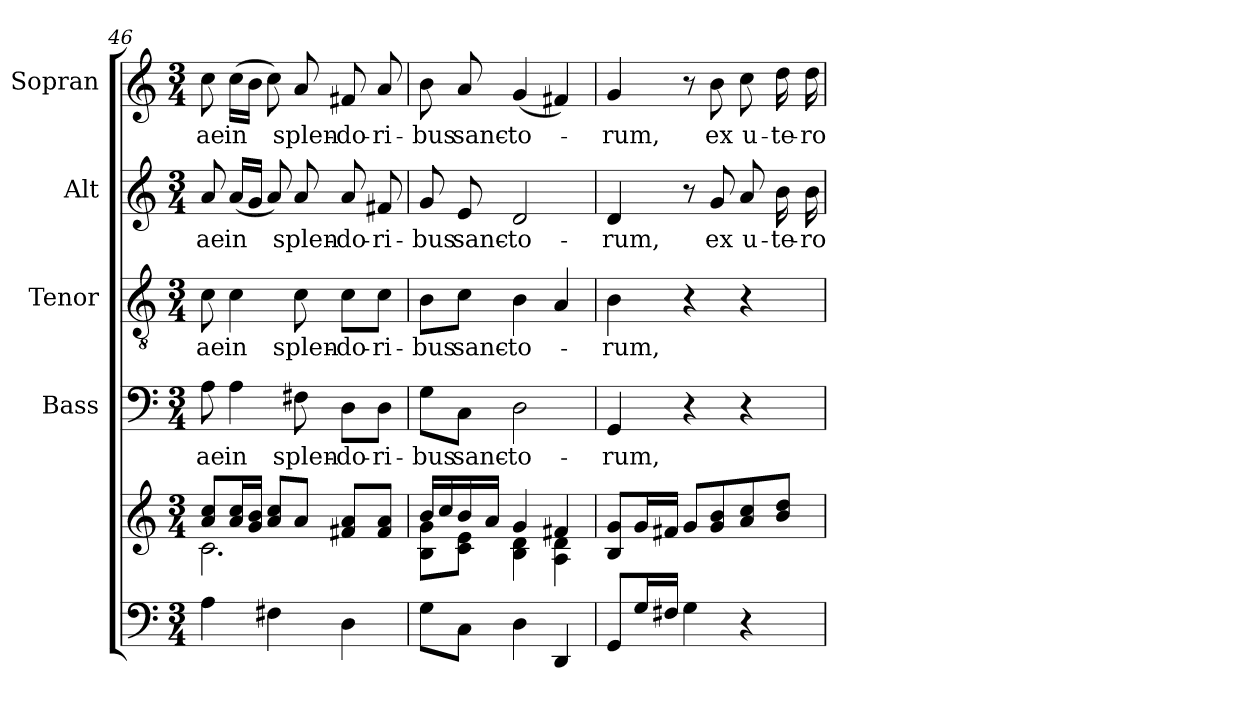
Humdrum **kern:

**kern	**kern	**kern	**text	**kern	**text	**kern	**text	**kern	**text
*part5	*part5	*part4	*part4	*part3	*part3	*part2	*part2	*part1	*part1
*staff6	*staff5	*staff4	*staff4	*staff3	*staff3	*staff2	*staff2	*staff1	*staff1
*	*	*I"Bass	*	*I"Tenor	*	*I"Alt	*	*I"Sopran	*
*	*	*I'B.	*	*I'T.	*	*I'A.	*	*I'S.	*
*clefF4	*clefG2	*clefF4	*	*clefGv2	*	*clefG2	*	*clefG2	*
*k[]	*k[]	*k[]	*	*k[]	*	*k[]	*	*k[]	*
*C:	*C:	*C:	*	*C:	*	*C:	*	*C:	*
*M3/4	*M3/4	*M3/4	*	*M3/4	*	*M3/4	*	*M3/4	*
=46	=46	=46	=46	=46	=46	=46	=46	=46	=46
*	*^	*	*	*	*	*	*	*	*
!	!	!	!	!LO:LY:b	!	!LO:LY:b	!	!LO:LY:b	!	!LO:LY:b
4A\	8a/ 8cc/L	2.c\	8A\	-ae	8c\	-ae	8a/	-ae	8cc\	-ae
!	!	!	!	!LO:LY:b	!	!LO:LY:b	!	!LO:LY:b	!	!LO:LY:b
.	16a/ 16cc/L	.	4A\	in	4c\	in	(<16a/LL	in	(>16cc\LL	in
.	16g/ 16b/JJ	.	.	.	.	.	16g/JJ	.	16b\JJ	.
4F#X\	8a/ 8cc/L	.	.	.	.	.	8a/)	.	8cc\)	.
!	!	!	!	!LO:LY:b	!	!LO:LY:b	!	!LO:LY:b	!	!LO:LY:b
.	8a/J	.	8F#X\	splen-	8c\	splen-	8a/	splen-	8a/	splen-
!	!	!	!	!LO:LY:b	!	!LO:LY:b	!	!LO:LY:b	!	!LO:LY:b
4D\	8f#X/ 8a/L	.	8D\L	-do-	8c\L	-do-	8a/	-do-	8f#X/	-do-
!	!	!	!	!LO:LY:b	!	!LO:LY:b	!	!LO:LY:b	!	!LO:LY:b
.	8f#/ 8a/J	.	8D\J	-ri-	8c\J	-ri-	8f#X/	-ri-	8a/	-ri-
!!LO:LB:g=z
=47	=47	=47	=47	=47	=47	=47	=47	=47	=47	=47
!	!	!	!	!LO:LY:b	!	!LO:LY:b	!	!LO:LY:b	!	!LO:LY:b
8G\L	16b/LL	8B\ 8g\L	8G\L	-bus	8B\L	-bus	8g/	-bus	8b\	-bus
.	16cc/	.	.	.	.	.	.	.	.	.
!	!	!	!	!LO:LY:b	!	!LO:LY:b	!	!LO:LY:b	!	!LO:LY:b
8C\J	16b/	8c\ 8e\J	8C\J	sanc-	8c\J	sanc-	8e/	sanc-	8a/	sanc-
.	16a/JJ	.	.	.	.	.	.	.	.	.
!	!	!	!	!LO:LY:b	!	!LO:LY:b	!	!LO:LY:b	!	!LO:LY:b
4D\	4g/	4B\ 4d\	2D\	-to-	4B\	-to-	2d/	-to-	(<4g/	-to-
4DD/	4f#X/	4A\ 4d\	.	.	4A/	.	.	.	4f#X/)	.
=48	=48	=48	=48	=48	=48	=48	=48	=48	=48	=48
!	!	!	!	!LO:LY:b	!	!LO:LY:b	!	!LO:LY:b	!	!LO:LY:b
*	*v	*v	*	*	*	*	*	*	*	*
8GG/L	8B/ 8g/L	4GG/	-rum,	4B\	-rum,	4d/	-rum,	4g/	-rum,
16G/L	16g/L	.	.	.	.	.	.	.	.
16F#X/JJ	16f#X/JJ	.	.	.	.	.	.	.	.
4G\	8g/L	4r	.	4r	.	8r	.	8r	.
!	!	!	!	!	!	!	!LO:LY:b	!	!LO:LY:b
.	8g/ 8b/	.	.	.	.	8g/	ex	8b\	ex
!	!	!	!	!	!	!	!LO:LY:b	!	!LO:LY:b
4r	8a/ 8cc/	4r	.	4r	.	8a/	u-	8cc\	u-
!	!	!	!	!	!	!	!LO:LY:b	!	!LO:LY:b
.	8b/ 8dd/J	.	.	.	.	16b\	-te-	16dd\	-te-
!	!	!	!	!	!	!	!LO:LY:b	!	!LO:LY:b
.	.	.	.	.	.	16b\	-ro	16dd\	-ro
=	=	=	=	=	=	=	=	=	=
*-	*-	*-	*-	*-	*-	*-	*-	*-	*-
